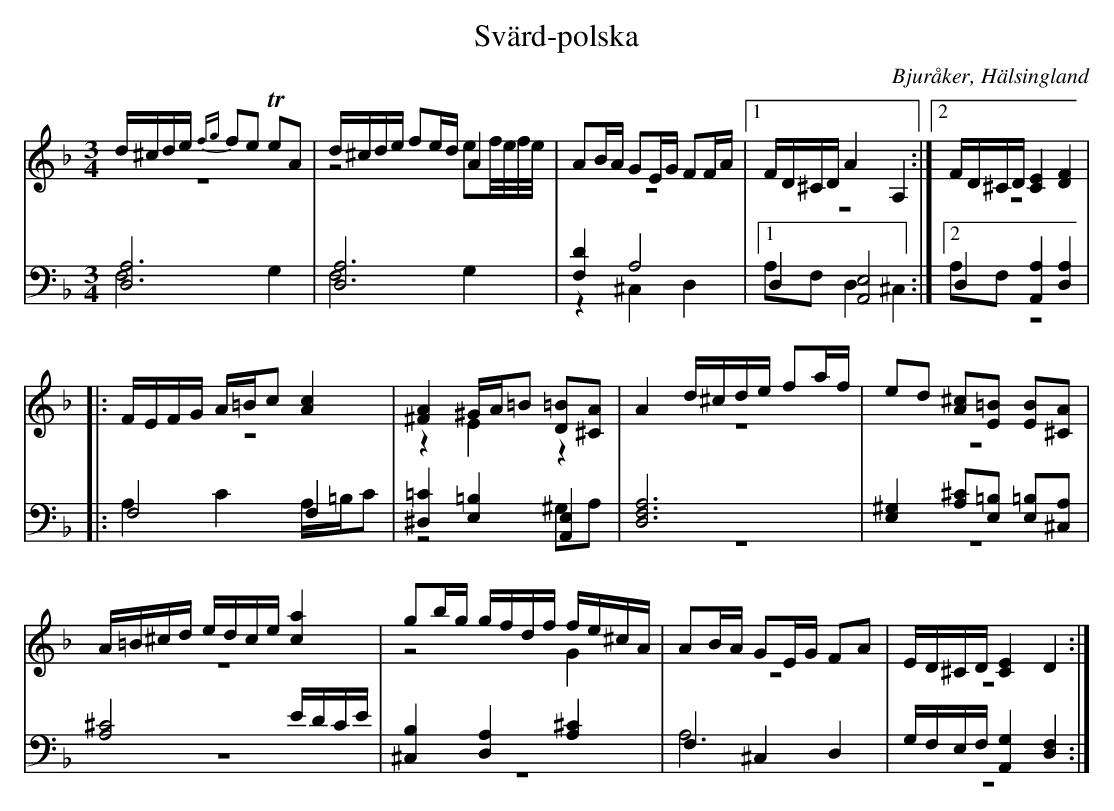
X:1
T: Svärd-polska
O: Bjuråker, Hälsingland
M: 3/4
L: 1/8
K: Dm
V:1
V:2 merge
V:3
V:4 merge
V:1
d/^c/d/e/ {fg}fe TeA|d/^c/d/e/ fe/d/ A2|AB/A/ GE/G/ FF/A/|1 F/D/^C/D/ A2 A,2:|2 F/D/^C/D/ [C2E2] [D2F2]|
|:F/E/F/G/ A/=B/c [A2c2]|[^F2A2] ^G/A/=B [D=B][^CA]|A2 d/^c/d/e/ fa/f/|ed [A^c][E=B] [EB][^CA]|
A/=B/^c/d/ e/d/c/e/ [c2a2]|gb/g/ g/f/d/f/ f/e/^c/A/|AB/A/ GE/G/ FA|E/D/^C/D/ [C2E2] D2:|
V:2
z6|z4 ef//e//f//e//|z6|1 z6:|2 z6|
|:z6|z2 E2 z2|z6|z6|
z6|z4 G2|z6|z6:|
V:3 clef=bass
[D,6A,6]|[D,6A,6]|[F,2D2] A,4|1 D,2 [A,,4E,4]:|2 D,2 [A,,2A,2] [D,2A,2]|
|:F,4 F,2|[^D,2=C2] [E,2=B,2] [A,,2E,2]|[D,6F,6A,6]|[E,2^G,2] [A,^C][E,=B,] [E,=B,][^C,A,]|
[A,4^C4] E/D/C/E/|[^C,2B,2]  [D,2A,2] [A,2^C2]|F,2 ^C,2 D,2|G,/F,/E,/F,/ [A,,2G,2] [D,2F,2]:|
V:4 clef=bass
F,4 G,2|F,4 G,2|z2 ^C,2 D,2|1 A,F, D,2 ^C,2:|2 A,F,  z4|
|:A,2 C2 A,/=B,/C|z4 ^G,A,|z6|z6|
z6|z6|A,6|z6:|
